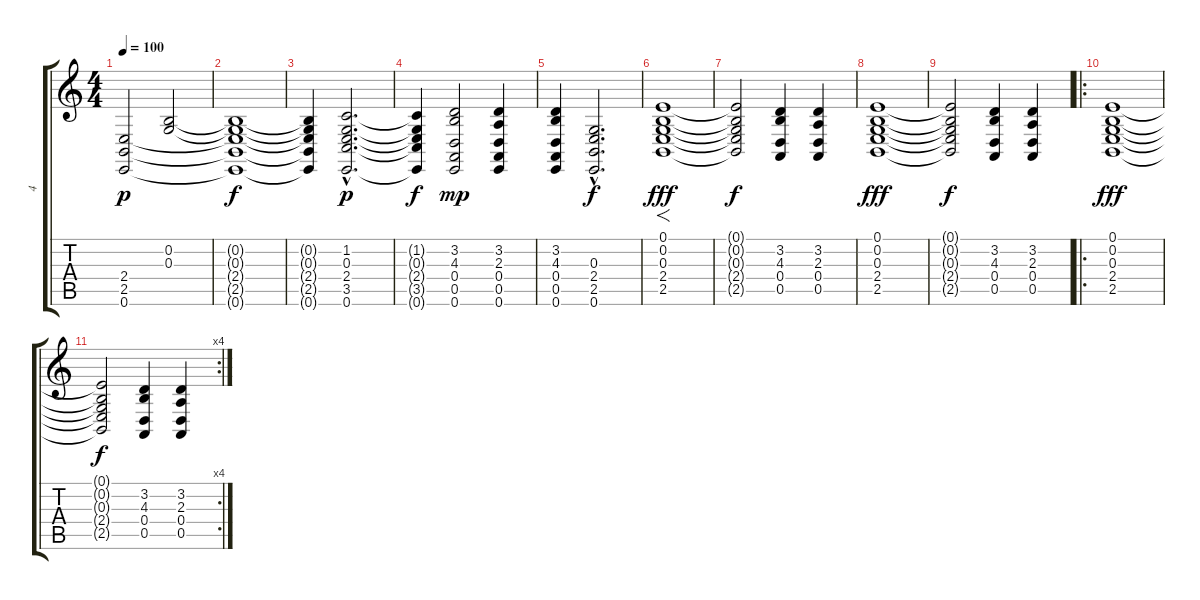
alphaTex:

\track ("4" "4") {instrument pad8sweep}
\staff {score tabs}
\tuning (E4 B3 G3 D3 A2 E2) {hide}
\ts (4 4)
\tempo 100
\clef g2
\ks c
(2.4 2.5 0.6).2{dy p instrument pad8sweep} (0.2 0.3).2 |
(0.2{t} 0.3{t} 2.4{t} 2.5{t} 0.6{t}).1{dy f} |
(0.2{t} 0.3{t} 2.4{t} 2.5{t} 0.6{t}).4 (1.2{hac} 0.3{hac} 2.4{hac} 3.5{hac} 0.6{hac}).2{d dy p} |
(1.2{t} 0.3{t} 2.4{t} 3.5{t} 0.6{t}).4{dy f} (3.2 4.3 0.4 0.5 0.6).2{dy mp} (3.2 2.3 0.4 0.5 0.6).4 |
(3.2 4.3 0.4 0.5 0.6).4 (0.3{hac} 2.4{hac} 2.5{hac} 0.6{hac}).2{d dy f} |
(0.1 0.2 0.3 2.4 2.5).1{f dy fff} |
(0.1{t} 0.2{t} 0.3{t} 2.4{t} 2.5{t}).2{dy f} (3.2 4.3 0.4 0.5).4 (3.2 2.3 0.4 0.5).4 |
(0.1 0.2 0.3 2.4 2.5).1{dy fff} |
(0.1{t} 0.2{t} 0.3{t} 2.4{t} 2.5{t}).2{dy f} (3.2 4.3 0.4 0.5).4 (3.2 2.3 0.4 0.5).4 |
\ro
(0.1 0.2 0.3 2.4 2.5).1{dy fff} |
\rc 4
(0.1{t} 0.2{t} 0.3{t} 2.4{t} 2.5{t}).2{dy f} (3.2 4.3 0.4 0.5).4 (3.2 2.3 0.4 0.5).4
